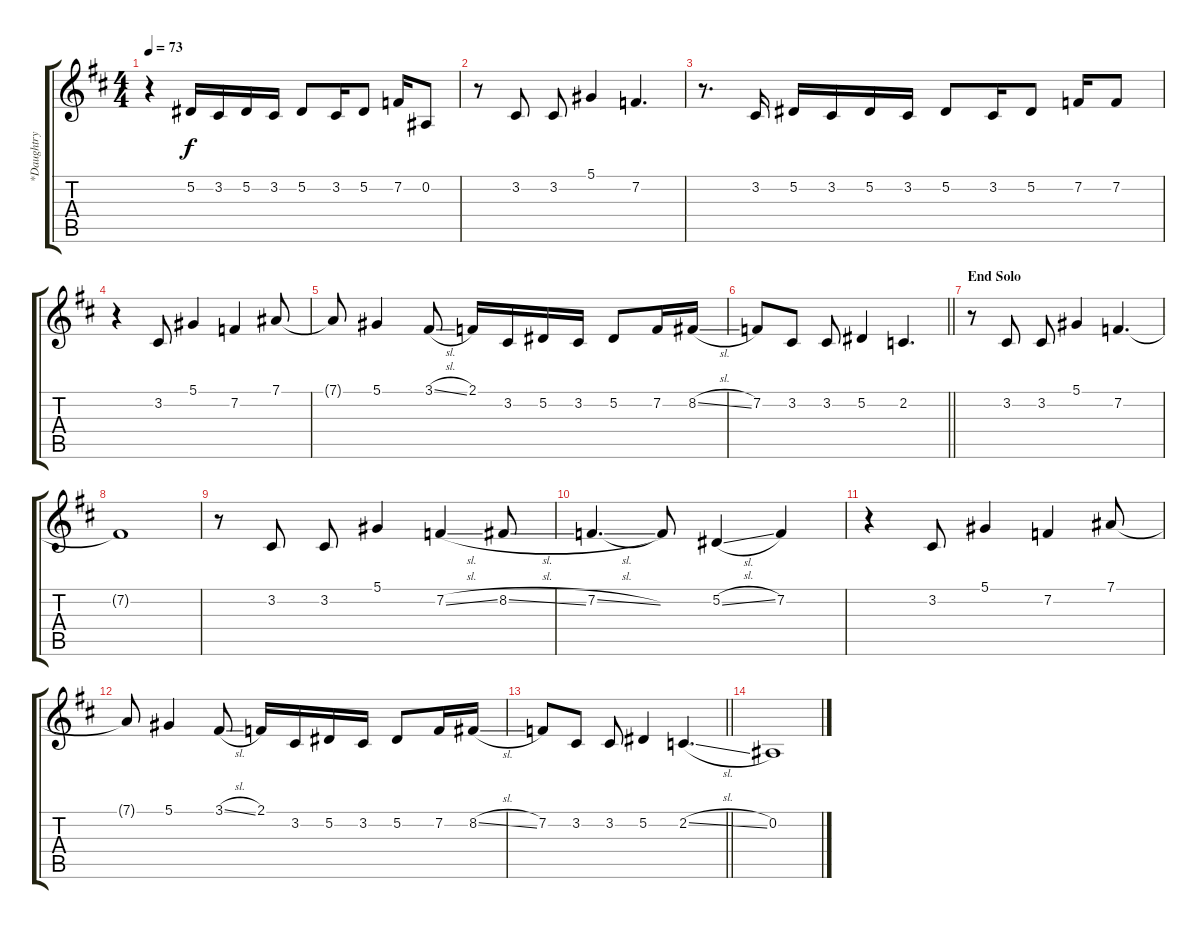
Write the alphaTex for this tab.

\track ("*Daughtry (Vocal)" "*Daughtry ") {instrument oboe}
\staff {score tabs}
\tuning (Eb4 Bb3 Gb3 Db3 Ab2 Eb2) {hide}
\ts (4 4)
\tempo 73
\clef g2
\ks d
r.4{dy f} 5.2.16 3.2.16 5.2.16 3.2.16 5.2.8 3.2.16 5.2.8 7.2.16 0.2.8 |
r.8 3.2.8 3.2.8 5.1.4 7.2.4{d} |
r.8{d} 3.2.16 5.2.16 3.2.16 5.2.16 3.2.16 5.2.8 3.2.16 5.2.8 7.2.16 7.2.8 |
r.4 3.2.8 5.1.4 7.2.4 7.1.8 |
7.1{t}.8 5.1.4 3.1{sl}.8 2.1.16 3.2.16 5.2.16 3.2.16 5.2.8 7.2.16 8.2{sl}.16 |
\barLineRight lightlight
7.2.8 3.2.8 3.2.8 5.2.4 2.2.4{d} |
\section ("" "End Solo")
r.8 3.2.8 3.2.8 5.1.4 7.2.4{d} |
7.2{t}.1 |
r.8 3.2.8 3.2.8 5.1.4 7.2{sl}.4 8.2{sl}.8 |
7.2{sl}.4{d} 7.2{t}.8 5.2{sl}.4 7.2.4 |
r.4 3.2.8 5.1.4 7.2.4 7.1.8 |
7.1{t}.8 5.1.4 3.1{sl}.8 2.1.16 3.2.16 5.2.16 3.2.16 5.2.8 7.2.16 8.2{sl}.16 |
\barLineRight lightlight
7.2.8 3.2.8 3.2.8 5.2.4 2.2{sl}.4{d} |
0.2.1{volume 0}
